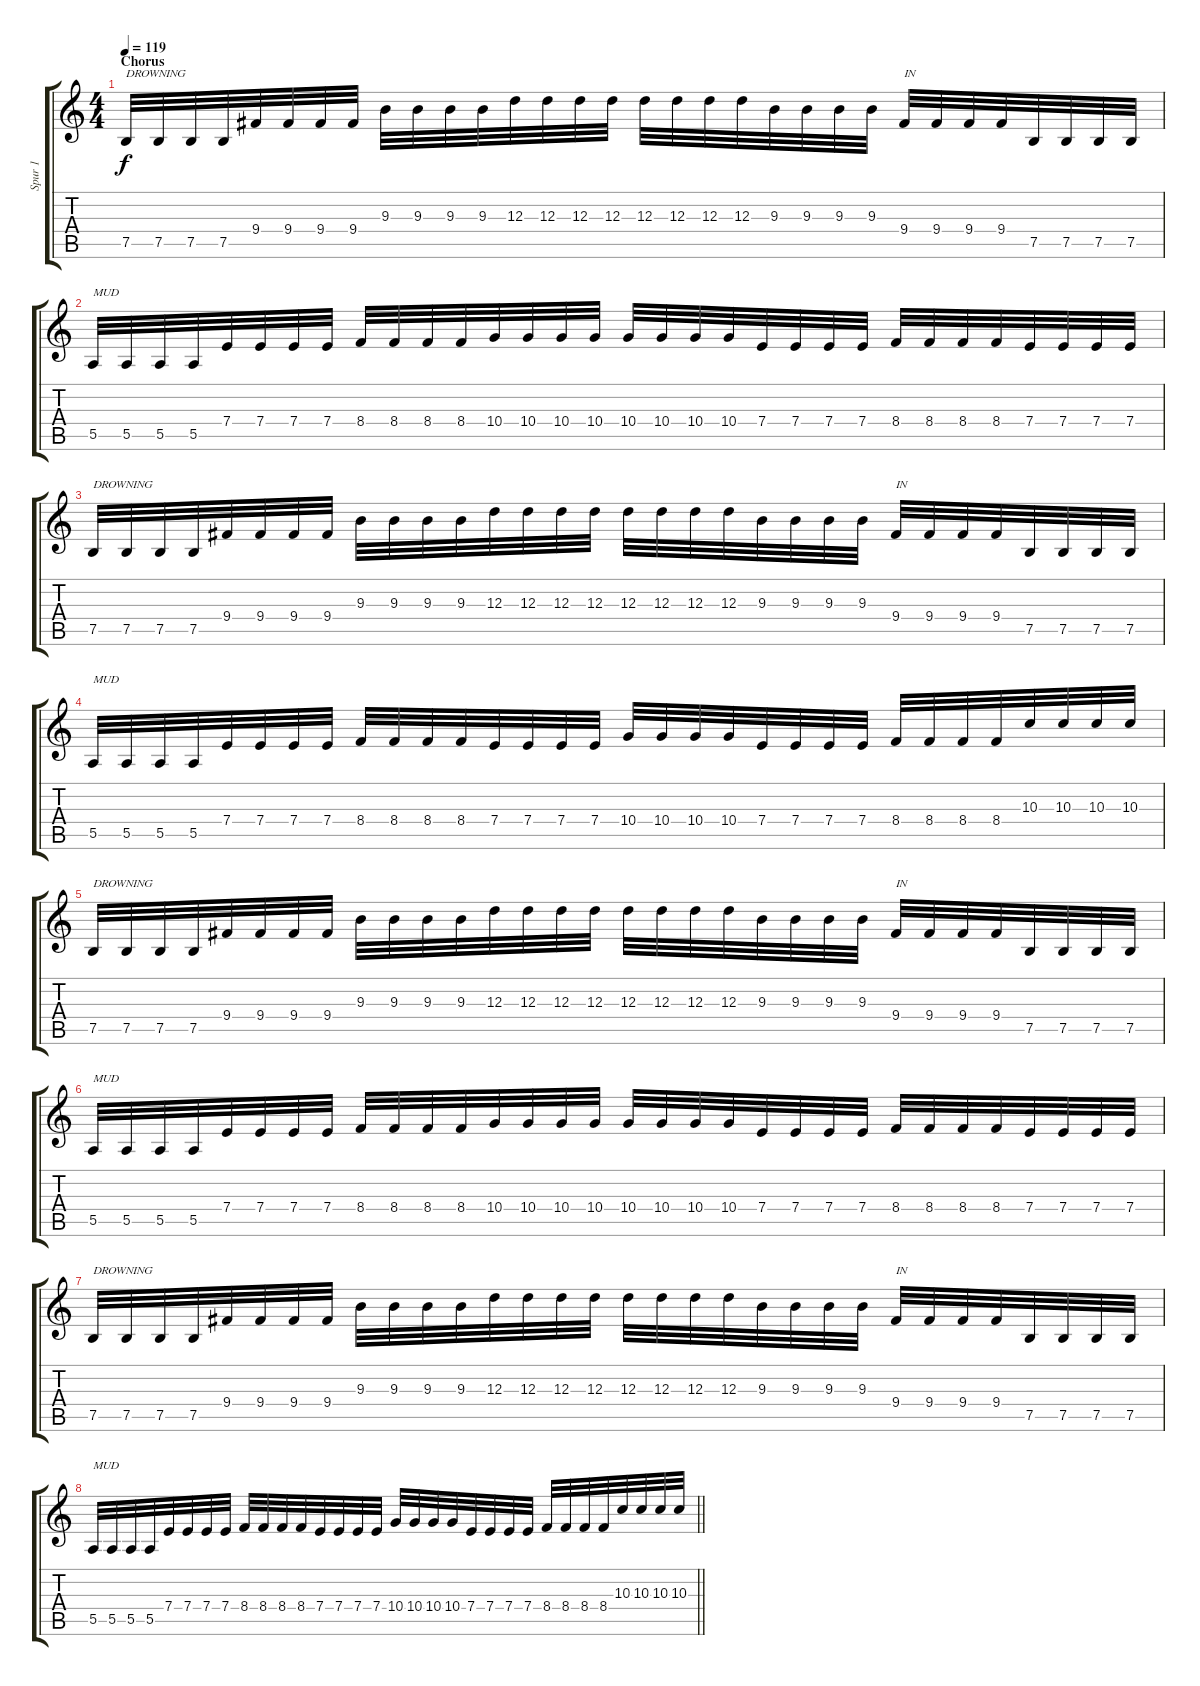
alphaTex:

\track ("Spur 1" "Spur 1") {instrument distortionguitar}
\staff {score tabs}
\tuning (B3 Gb3 D3 A2 E2 B1) {hide}
\ts (4 4)
\section ("" "Chorus")
\tempo 119
\clef g2
\ks c
7.5.32{txt "DROWNING" dy f} 7.5.32 7.5.32 7.5.32 9.4.32 9.4.32 9.4.32 9.4.32 9.3.32 9.3.32 9.3.32 9.3.32 12.3.32 12.3.32 12.3.32 12.3.32 12.3.32 12.3.32 12.3.32 12.3.32 9.3.32 9.3.32 9.3.32 9.3.32 9.4.32{txt "IN"} 9.4.32 9.4.32 9.4.32 7.5.32 7.5.32 7.5.32 7.5.32 |
5.5.32{txt "MUD"} 5.5.32 5.5.32 5.5.32 7.4.32 7.4.32 7.4.32 7.4.32 8.4.32 8.4.32 8.4.32 8.4.32 10.4.32 10.4.32 10.4.32 10.4.32 10.4.32 10.4.32 10.4.32 10.4.32 7.4.32 7.4.32 7.4.32 7.4.32 8.4.32 8.4.32 8.4.32 8.4.32 7.4.32 7.4.32 7.4.32 7.4.32 |
7.5.32{txt "DROWNING"} 7.5.32 7.5.32 7.5.32 9.4.32 9.4.32 9.4.32 9.4.32 9.3.32 9.3.32 9.3.32 9.3.32 12.3.32 12.3.32 12.3.32 12.3.32 12.3.32 12.3.32 12.3.32 12.3.32 9.3.32 9.3.32 9.3.32 9.3.32 9.4.32{txt "IN"} 9.4.32 9.4.32 9.4.32 7.5.32 7.5.32 7.5.32 7.5.32 |
5.5.32{txt "MUD"} 5.5.32 5.5.32 5.5.32 7.4.32 7.4.32 7.4.32 7.4.32 8.4.32 8.4.32 8.4.32 8.4.32 7.4.32 7.4.32 7.4.32 7.4.32 10.4.32 10.4.32 10.4.32 10.4.32 7.4.32 7.4.32 7.4.32 7.4.32 8.4.32 8.4.32 8.4.32 8.4.32 10.3.32 10.3.32 10.3.32 10.3.32 |
7.5.32{txt "DROWNING"} 7.5.32 7.5.32 7.5.32 9.4.32 9.4.32 9.4.32 9.4.32 9.3.32 9.3.32 9.3.32 9.3.32 12.3.32 12.3.32 12.3.32 12.3.32 12.3.32 12.3.32 12.3.32 12.3.32 9.3.32 9.3.32 9.3.32 9.3.32 9.4.32{txt "IN"} 9.4.32 9.4.32 9.4.32 7.5.32 7.5.32 7.5.32 7.5.32 |
5.5.32{txt "MUD"} 5.5.32 5.5.32 5.5.32 7.4.32 7.4.32 7.4.32 7.4.32 8.4.32 8.4.32 8.4.32 8.4.32 10.4.32 10.4.32 10.4.32 10.4.32 10.4.32 10.4.32 10.4.32 10.4.32 7.4.32 7.4.32 7.4.32 7.4.32 8.4.32 8.4.32 8.4.32 8.4.32 7.4.32 7.4.32 7.4.32 7.4.32 |
7.5.32{txt "DROWNING"} 7.5.32 7.5.32 7.5.32 9.4.32 9.4.32 9.4.32 9.4.32 9.3.32 9.3.32 9.3.32 9.3.32 12.3.32 12.3.32 12.3.32 12.3.32 12.3.32 12.3.32 12.3.32 12.3.32 9.3.32 9.3.32 9.3.32 9.3.32 9.4.32{txt "IN"} 9.4.32 9.4.32 9.4.32 7.5.32 7.5.32 7.5.32 7.5.32 |
\barLineRight lightlight
5.5.32{txt "MUD"} 5.5.32 5.5.32 5.5.32 7.4.32 7.4.32 7.4.32 7.4.32 8.4.32 8.4.32 8.4.32 8.4.32 7.4.32 7.4.32 7.4.32 7.4.32 10.4.32 10.4.32 10.4.32 10.4.32 7.4.32 7.4.32 7.4.32 7.4.32 8.4.32 8.4.32 8.4.32 8.4.32 10.3.32 10.3.32 10.3.32 10.3.32
